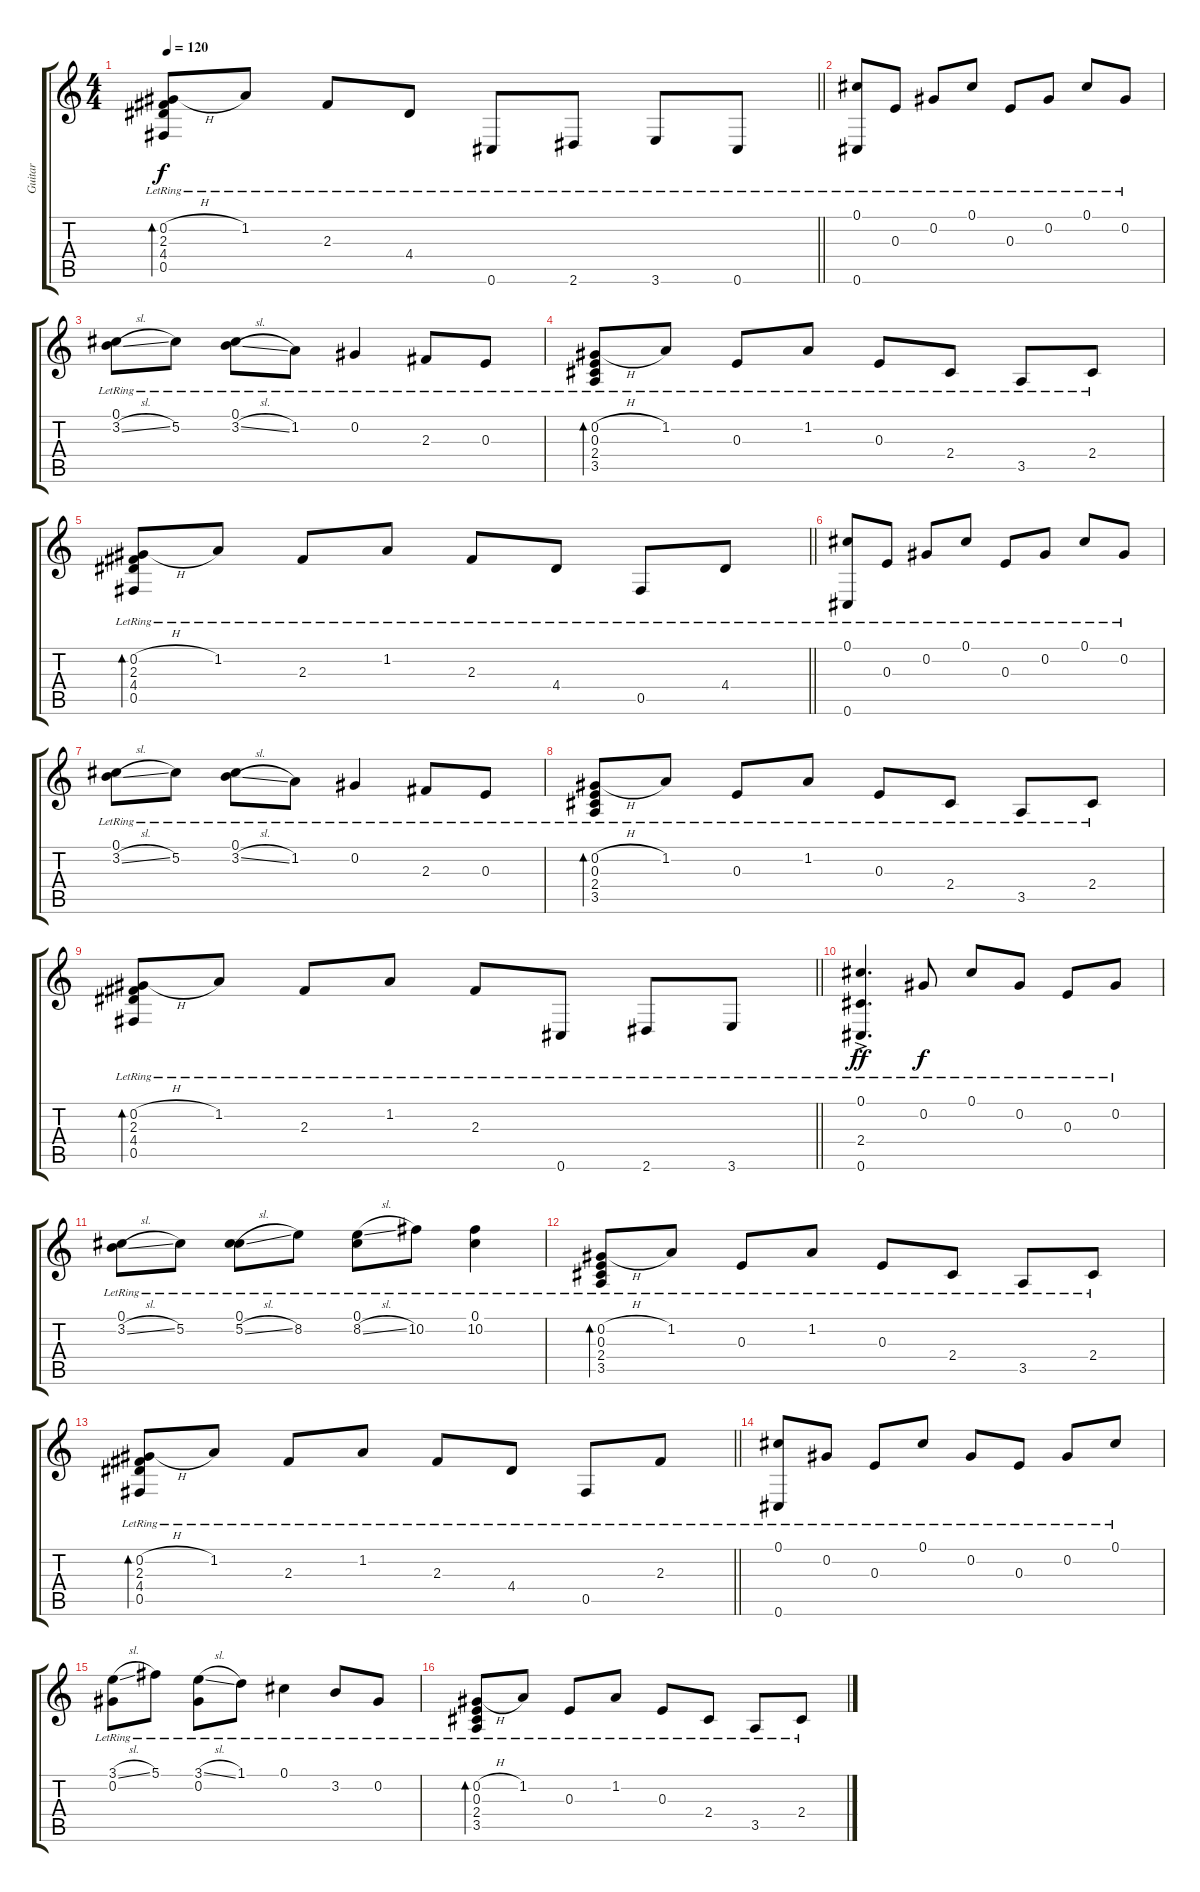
\track ("Guitar" "Guitar") {instrument acousticguitarsteel}
\staff {score tabs}
\tuning (Db4 Ab3 E3 B2 Gb2 Db2) {hide}
\ts (4 4)
\tempo 120
\clef g2
\barLineRight lightlight
\ks c
(0.2{h lr} 2.3{lr} 4.4{lr} 0.5{lr}).8{bd 240 dy f} 1.2{lr}.8 2.3{lr}.8 4.4{lr}.8 0.6{lr}.8 2.6{lr}.8 3.6{lr}.8 0.6{lr}.8 |
(0.1{lr} 0.6{lr}).8 0.3{lr}.8 0.2{lr}.8 0.1{lr}.8 0.3{lr}.8 0.2{lr}.8 0.1{lr}.8 0.2{lr}.8 |
(0.1{lr} 3.2{sl lr}).8 5.2{lr}.8 (0.1{lr} 3.2{sl lr}).8 1.2{lr}.8 0.2{lr}.4 2.3{lr}.8 0.3{lr}.8 |
(0.2{h lr} 0.3{lr} 2.4{lr} 3.5{lr}).8{bd 240} 1.2{lr}.8 0.3{lr}.8 1.2{lr}.8 0.3{lr}.8 2.4{lr}.8 3.5{lr}.8 2.4{lr}.8 |
\barLineRight lightlight
(0.2{h lr} 2.3{lr} 4.4{lr} 0.5{lr}).8{bd 240} 1.2{lr}.8 2.3{lr}.8 1.2{lr}.8 2.3{lr}.8 4.4{lr}.8 0.5{lr}.8 4.4{lr}.8 |
(0.1{lr} 0.6{lr}).8 0.3{lr}.8 0.2{lr}.8 0.1{lr}.8 0.3{lr}.8 0.2{lr}.8 0.1{lr}.8 0.2{lr}.8 |
(0.1{lr} 3.2{sl lr}).8 5.2{lr}.8 (0.1{lr} 3.2{sl lr}).8 1.2{lr}.8 0.2{lr}.4 2.3{lr}.8 0.3{lr}.8 |
(0.2{h lr} 0.3{lr} 2.4{lr} 3.5{lr}).8{bd 240} 1.2{lr}.8 0.3{lr}.8 1.2{lr}.8 0.3{lr}.8 2.4{lr}.8 3.5{lr}.8 2.4{lr}.8 |
\barLineRight lightlight
(0.2{h lr} 2.3{lr} 4.4{lr} 0.5{lr}).8{bd 240} 1.2{lr}.8 2.3{lr}.8 1.2{lr}.8 2.3{lr}.8 0.6{lr}.8 2.6{lr}.8 3.6{lr}.8 |
(0.1{lr} 2.4{ac lr} 0.6).4{d dy ff} 0.2{lr}.8{dy f} 0.1{lr}.8 0.2{lr}.8 0.3{lr}.8 0.2{lr}.8 |
(0.1{lr} 3.2{sl lr}).8 5.2{lr}.8 (0.1{lr} 5.2{sl lr}).8 8.2{lr}.8 (0.1{lr} 8.2{sl lr}).8 10.2{lr}.8 (0.1{lr} 10.2{lr}).4 |
(0.2{h lr} 0.3{lr} 2.4{lr} 3.5{lr}).8{bd 240} 1.2{lr}.8 0.3{lr}.8 1.2{lr}.8 0.3{lr}.8 2.4{lr}.8 3.5{lr}.8 2.4{lr}.8 |
\barLineRight lightlight
(0.2{h lr} 2.3{lr} 4.4{lr} 0.5{lr}).8{bd 240} 1.2{lr}.8 2.3{lr}.8 1.2{lr}.8 2.3{lr}.8 4.4{lr}.8 0.5{lr}.8 2.3{lr}.8 |
(0.1{lr} 0.6{lr}).8 0.2{lr}.8 0.3{lr}.8 0.1{lr}.8 0.2{lr}.8 0.3{lr}.8 0.2{lr}.8 0.1{lr}.8 |
(3.1{sl lr} 0.2{lr}).8 5.1{lr}.8 (3.1{sl lr} 0.2).8 1.1{lr}.8 0.1{lr}.4 3.2{lr}.8 0.2{lr}.8 |
(0.2{h lr} 0.3{lr} 2.4{lr} 3.5{lr}).8{bd 240} 1.2{lr}.8 0.3{lr}.8 1.2{lr}.8 0.3{lr}.8 2.4{lr}.8 3.5{lr}.8 2.4{lr}.8
